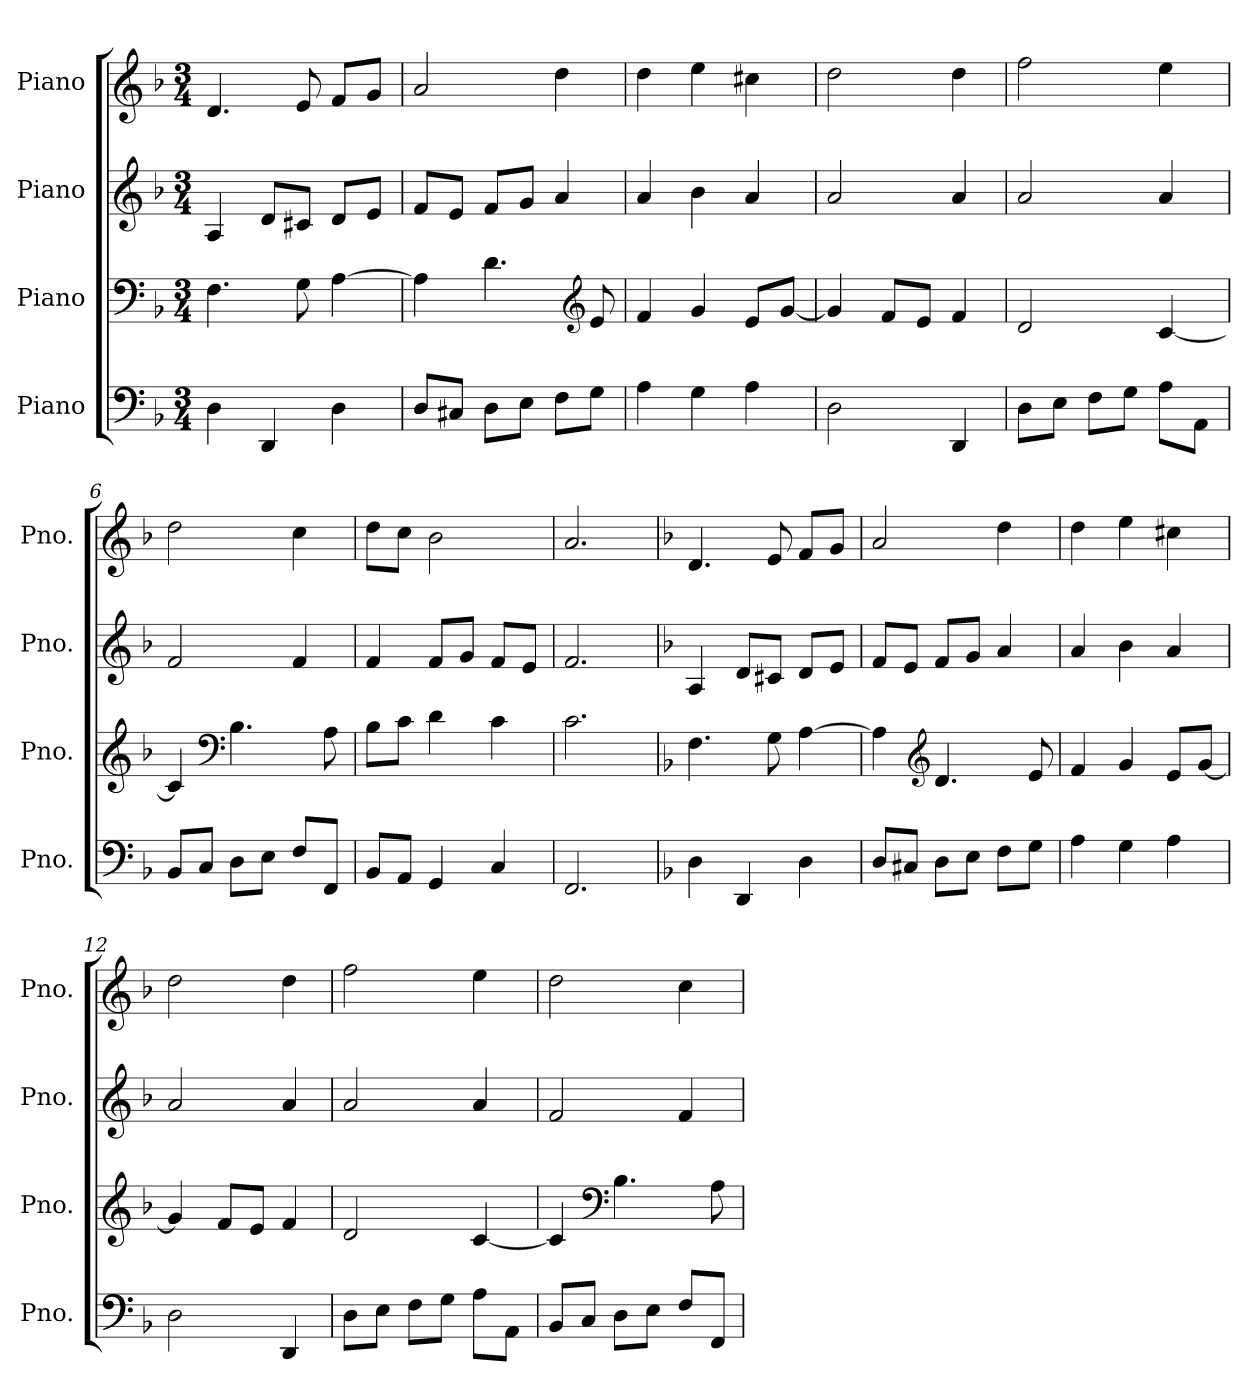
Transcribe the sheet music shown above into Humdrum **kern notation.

**kern	**kern	**kern	**kern
*part4	*part3	*part2	*part1
*staff4	*staff3	*staff2	*staff1
*I"Piano	*I"Piano	*I"Piano	*I"Piano
*I'Pno.	*I'Pno.	*I'Pno.	*I'Pno.
*clefF4	*clefF4	*clefG2	*clefG2
*k[b-]	*k[b-]	*k[b-]	*k[b-]
*M3/4	*M3/4	*M3/4	*M3/4
*MM120	*MM120	*MM120	*MM120
=1	=1	=1	=1
4D\	4.F\	4A/	4.d/
4DD/	.	8d/L	.
.	8G\	8c#X/J	8e/
4D\	[4A\	8d/L	8f/L
.	.	8e/J	8g/J
=2	=2	=2	=2
8D/L	4A\]	8f/L	2a/
8C#X/J	.	8e/J	.
8D\L	4.d\	8f/L	.
8E\J	.	8g/J	.
8F\L	.	4a/	4dd\
*	*clefG2	*	*
8G\J	8e/	.	.
=3	=3	=3	=3
4A\	4f/	4a/	4dd\
4G\	4g/	4b-\	4ee\
4A\	8e/L	4a/	4cc#X\
.	[8g/J	.	.
=4	=4	=4	=4
2D\	4g/]	2a/	2dd\
.	8f/L	.	.
.	8e/J	.	.
4DD/	4f/	4a/	4dd\
=5	=5	=5	=5
8D\L	2d/	2a/	2ff\
8E\J	.	.	.
8F\L	.	.	.
8G\J	.	.	.
8A\L	[4c/	4a/	4ee\
8AA\J	.	.	.
=6	=6	=6	=6
8BB-/L	4c/]	2f/	2dd\
8C/J	.	.	.
*	*clefF4	*	*
8D\L	4.B-\	.	.
8E\J	.	.	.
8F/L	.	4f/	4cc\
8FF/J	8A\	.	.
!!LO:LB:g=z
=7	=7	=7	=7
8BB-/L	8B-\L	4f/	8dd\L
8AA/J	8c\J	.	8cc\J
4GG/	4d\	8f/L	2b-\
.	.	8g/J	.
4C/	4c\	8f/L	.
.	.	8e/J	.
=8	=8	=8	=8
2.FF/	2.c\	2.f/	2.a/
=9	=9	=9	=9
*k[b-]	*k[b-]	*k[b-]	*k[b-]
4D\	4.F\	4A/	4.d/
4DD/	.	8d/L	.
.	8G\	8c#X/J	8e/
4D\	[4A\	8d/L	8f/L
.	.	8e/J	8g/J
=10	=10	=10	=10
8D/L	4A\]	8f/L	2a/
8C#X/J	.	8e/J	.
*	*clefG2	*	*
8D\L	4.d/	8f/L	.
8E\J	.	8g/J	.
8F\L	.	4a/	4dd\
8G\J	8e/	.	.
=11	=11	=11	=11
4A\	4f/	4a/	4dd\
4G\	4g/	4b-\	4ee\
4A\	8e/L	4a/	4cc#X\
.	[8g/J	.	.
=12	=12	=12	=12
2D\	4g/]	2a/	2dd\
.	8f/L	.	.
.	8e/J	.	.
4DD/	4f/	4a/	4dd\
=13	=13	=13	=13
8D\L	2d/	2a/	2ff\
8E\J	.	.	.
8F\L	.	.	.
8G\J	.	.	.
8A\L	[4c/	4a/	4ee\
8AA\J	.	.	.
!!LO:LB:g=z
=14	=14	=14	=14
8BB-/L	4c/]	2f/	2dd\
8C/J	.	.	.
*	*clefF4	*	*
8D\L	4.B-\	.	.
8E\J	.	.	.
8F/L	.	4f/	4cc\
8FF/J	8A\	.	.
=	=	=	=
*-	*-	*-	*-
